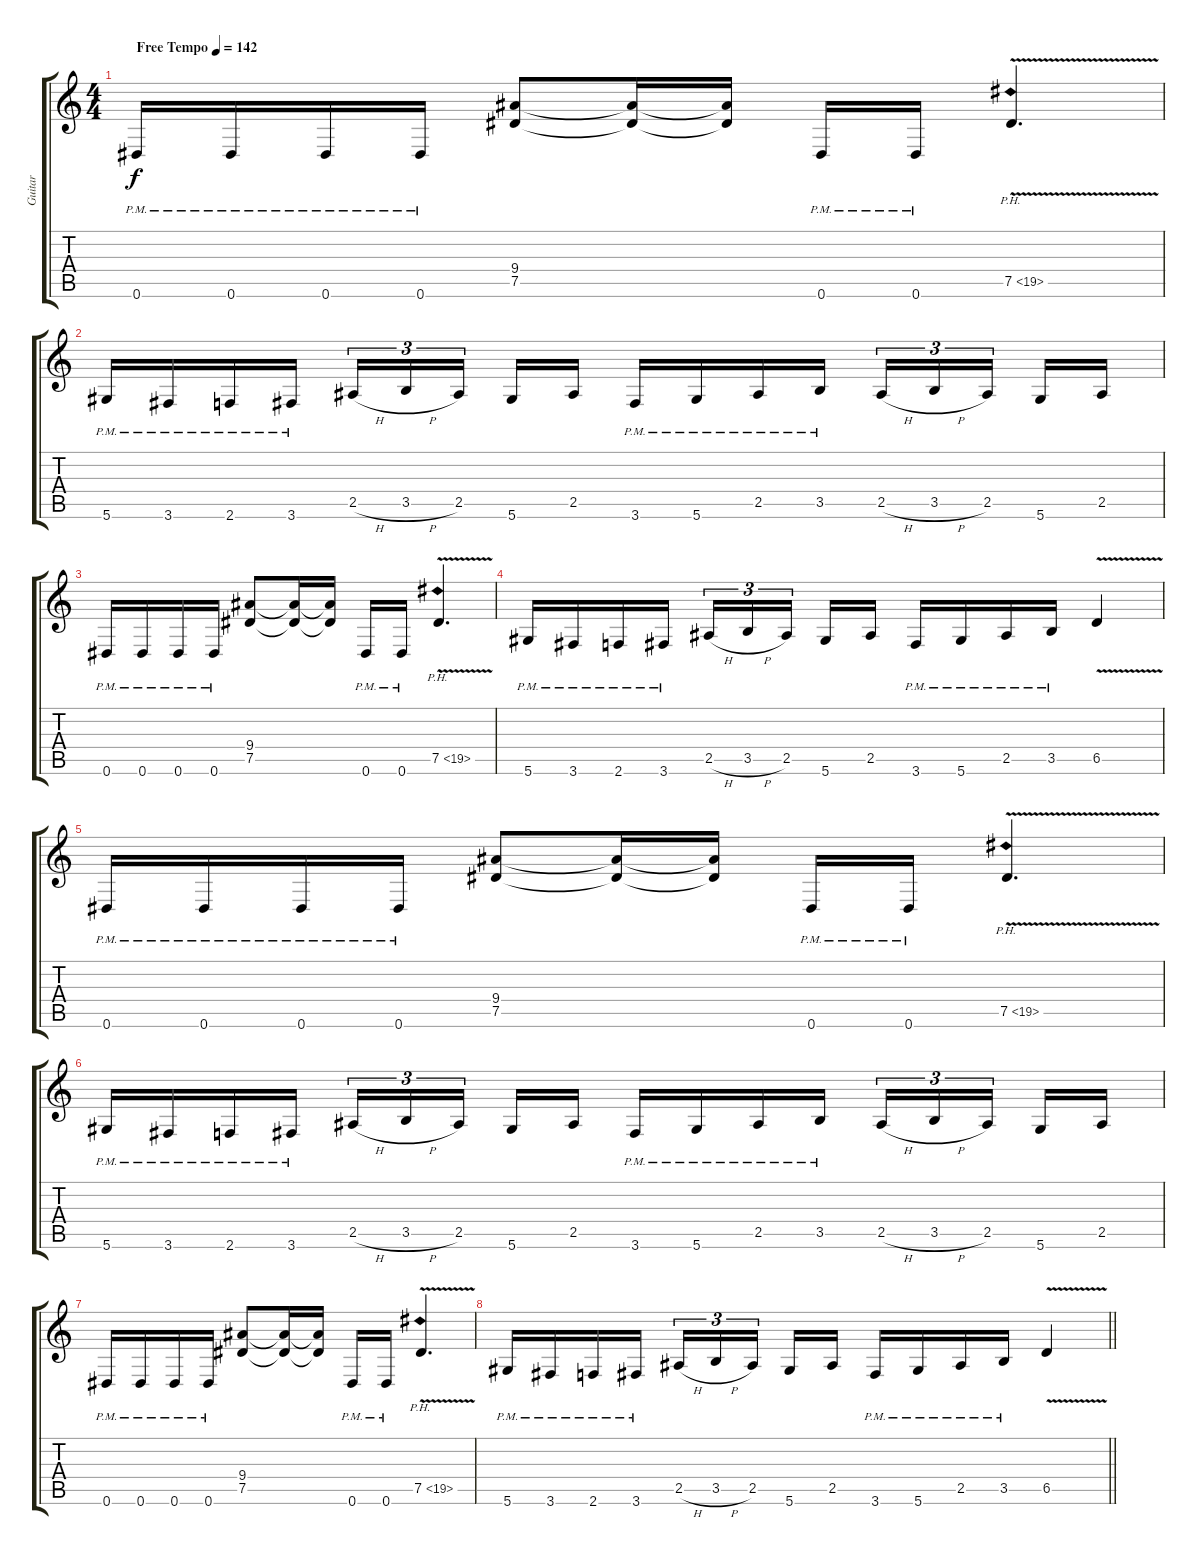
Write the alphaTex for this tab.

\track ("Guitar" "Guitar") {instrument distortionguitar}
\staff {score tabs}
\tuning (Eb4 Bb3 Gb3 Db3 Ab2 Eb2) {hide}
\ts (4 4)
\tempo (142 "Free Tempo")
\clef g2
\ks c
0.6{pm}.16{dy f instrument distortionguitar} 0.6{pm}.16 0.6{pm}.16 0.6{pm}.16 (9.4 7.5).8 (9.4{t} 7.5{t}).16 (9.4{t} 7.5{t}).16 0.6{pm}.16 0.6{pm}.16 7.5{ph 12 v}.4{d} |
5.6{pm}.16 3.6{pm}.16 2.6{pm}.16 3.6{pm}.16 2.5{h}.16{tu (3 2)} 3.5{h}.16{tu (3 2)} 2.5.16{tu (3 2) beam splitsecondary} 5.6.16 2.5.16 3.6{pm}.16 5.6{pm}.16 2.5{pm}.16 3.5{pm}.16 2.5{h}.16{tu (3 2)} 3.5{h}.16{tu (3 2)} 2.5.16{tu (3 2) beam splitsecondary} 5.6.16 2.5.16 |
0.6{pm}.16 0.6{pm}.16 0.6{pm}.16 0.6{pm}.16 (9.4 7.5).8 (9.4{t} 7.5{t}).16 (9.4{t} 7.5{t}).16 0.6{pm}.16 0.6{pm}.16 7.5{ph 12 v}.4{d} |
5.6{pm}.16 3.6{pm}.16 2.6{pm}.16 3.6{pm}.16 2.5{h}.16{tu (3 2)} 3.5{h}.16{tu (3 2)} 2.5.16{tu (3 2) beam splitsecondary} 5.6.16 2.5.16 3.6{pm}.16 5.6{pm}.16 2.5{pm}.16 3.5{pm}.16 6.5{v}.4 |
0.6{pm}.16 0.6{pm}.16 0.6{pm}.16 0.6{pm}.16 (9.4 7.5).8 (9.4{t} 7.5{t}).16 (9.4{t} 7.5{t}).16 0.6{pm}.16 0.6{pm}.16 7.5{ph 12 v}.4{d} |
5.6{pm}.16 3.6{pm}.16 2.6{pm}.16 3.6{pm}.16 2.5{h}.16{tu (3 2)} 3.5{h}.16{tu (3 2)} 2.5.16{tu (3 2) beam splitsecondary} 5.6.16 2.5.16 3.6{pm}.16 5.6{pm}.16 2.5{pm}.16 3.5{pm}.16 2.5{h}.16{tu (3 2)} 3.5{h}.16{tu (3 2)} 2.5.16{tu (3 2) beam splitsecondary} 5.6.16 2.5.16 |
0.6{pm}.16 0.6{pm}.16 0.6{pm}.16 0.6{pm}.16 (9.4 7.5).8 (9.4{t} 7.5{t}).16 (9.4{t} 7.5{t}).16 0.6{pm}.16 0.6{pm}.16 7.5{ph 12 v}.4{d} |
\barLineRight lightlight
5.6{pm}.16 3.6{pm}.16 2.6{pm}.16 3.6{pm}.16 2.5{h}.16{tu (3 2)} 3.5{h}.16{tu (3 2)} 2.5.16{tu (3 2) beam splitsecondary} 5.6.16 2.5.16 3.6{pm}.16 5.6{pm}.16 2.5{pm}.16 3.5{pm}.16 6.5{v}.4
